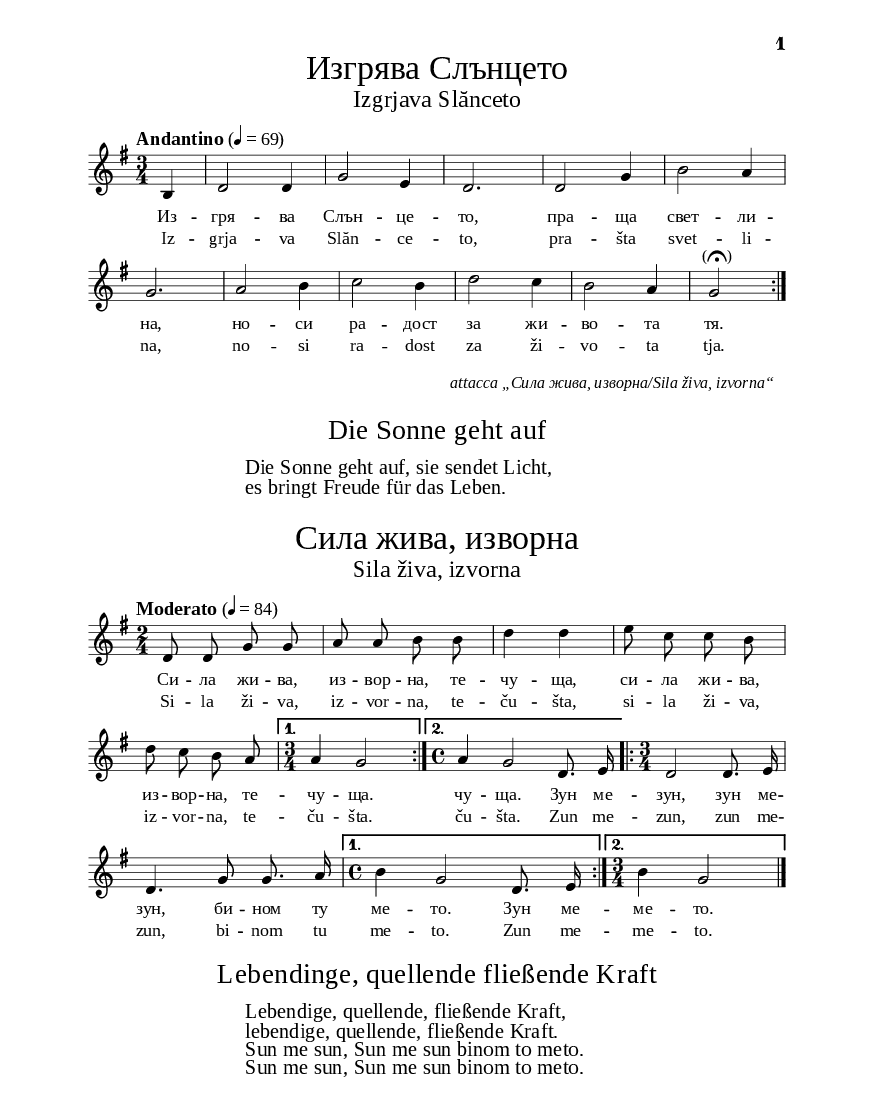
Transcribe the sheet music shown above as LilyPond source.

\version "2.24.3"

% include paper part and global functions
\include "include/globals.ily"

\bookpart {
  \label #'ref071_1
  \tocItem \markup "Изгрява Слънцето – Izgrjava Slănceto"
  \include "include/bookpart-paper.ily"
  \score {
    \include "include/score-layout.ily"

    \new Voice \absolute {
      \clef treble
      \key g \major
      \time 3/4
      \tempoFunc "Andantino" 4 "69"
      \partial 4
      \autoBeamOff
      b4  |  d'2 d'4 | g'2 e'4 | d'2. | d'2 g'4 | b'2 a'4 \break |

      g'2. | a'2 b'4 | c''2 b'4 | d''2 c''4 | b'2 a'4^\markup { \concat {"              (" \fermata ")"}} |  g'2
      \break \bar ":|."

    }

    \addlyrics {
      Из -- гря --
      ва Слън -- це -- то, пра -- ща свет -- ли -- на,
      но -- си ра -- дост за жи -- во -- та тя.
    }
    \addlyrics {

      Iz -- grja --
      va Slăn -- ce -- to, pra -- šta svet -- li -- na,
      no -- si ra -- dost za ži -- vo -- ta tja.
    }

    \header {
      title = \titleFunc "Изгрява Слънцето" "Izgrjava Slănceto"
    }

    \midi{}

  } % score
 \markup \empty-one
  \markup \italic \dc-one-nobold "attacca „Сила жива, изворна/Sila živa, izvorna“"
  \markup \empty-one

  % include foreign translation(s) of the song
  \version "2.24.3"

\markup \fill-line { \fontsize #deTitleFontSize "Die Sonne geht auf" }
\markup \null
\markup \null
\markup \abs-fontsize #10 {
   \hspace #20
  \override #`(baseline-skip . ,deCoupletBaselineSkip)

  \column {

    \line { " " Die Sonne geht auf, sie sendet Licht, }

    \line { " "  es bringt Freude für das Leben. }


  }
}

  \markup \empty-two

  \label #'ref071_2
  \tocItem \markup "Сила жива, изворна – Sila živa, izvorna"

  \include "include/bookpart-paper.ily"
  \score {
    \include "include/score-layout.ily"

    \new Voice \absolute {
      \clef treble
      \key g \major
      \time 2/4
      \tempoFunc "Moderato" 4 "84"
      \autoBeamOff

      \repeat volta 2 {
        d'8 d' g' g' | a'8 a' b' b' | d''4 d'' | e''8 c'' c'' b' \break |

        d''8 c'' b' a' |
      } \alternative { { \time 3/4 a'4 g'2 |} { \time 4/4  a'4 g'2 d'8. e'16 | } } \repeat volta 2 {
        \time 3/4 d'2 d'8. e'16 \break |

        d'4. g'8 g'8. a'16 |
      }
      \alternative  {
        {\time 4/4 b'4 g'2 d'8. e'16 | }
        {\time 3/4 b'4 g'2 \bar "|."}
      }
    }

    \addlyrics {
      Си --
      ла жи -- ва, из -- вор -- на, те -- чу -- ща, си
      -- ла жи -- ва, из -- вор -- на, те -- чу -- ща.
      чу -- ща. Зун ме -- зун, зун ме -- зун, би --
      ном ту ме -- то. Зун ме -- ме -- то.
    }
    \addlyrics {
      Si --
      la ži -- va, iz -- vor -- na, te -- ču -- šta, si
      -- la ži -- va, iz -- vor -- na, te -- ču -- šta.
      ču -- šta. Zun me -- zun, zun me -- zun, bi --
      nom tu me -- to. Zun me -- me -- to.
    }
    \header {
      title = \titleFunc "Сила жива, изворна" "Sila živa, izvorna"
    }

    \midi{}

  } % score
  \markup \empty-one

  % include foreign translation(s) of the song
  \version "2.24.3"

\markup \fill-line { \fontsize #deTitleFontSize "Lebendinge, quellende fließende Kraft" }
\markup \null
\markup \null
\markup \abs-fontsize #10 {
   \hspace #20
  \override #`(baseline-skip . ,deCoupletBaselineSkip)

  \column {
    \line { " " Lebendige, quellende, fließende Kraft,}

    \line { " " lebendige, quellende, fließende Kraft. }

    \line { " " Sun me sun, Sun me sun binom to meto. }
    \line { " " Sun me sun, Sun me sun binom to meto. }




  }
}


} % bookpart
